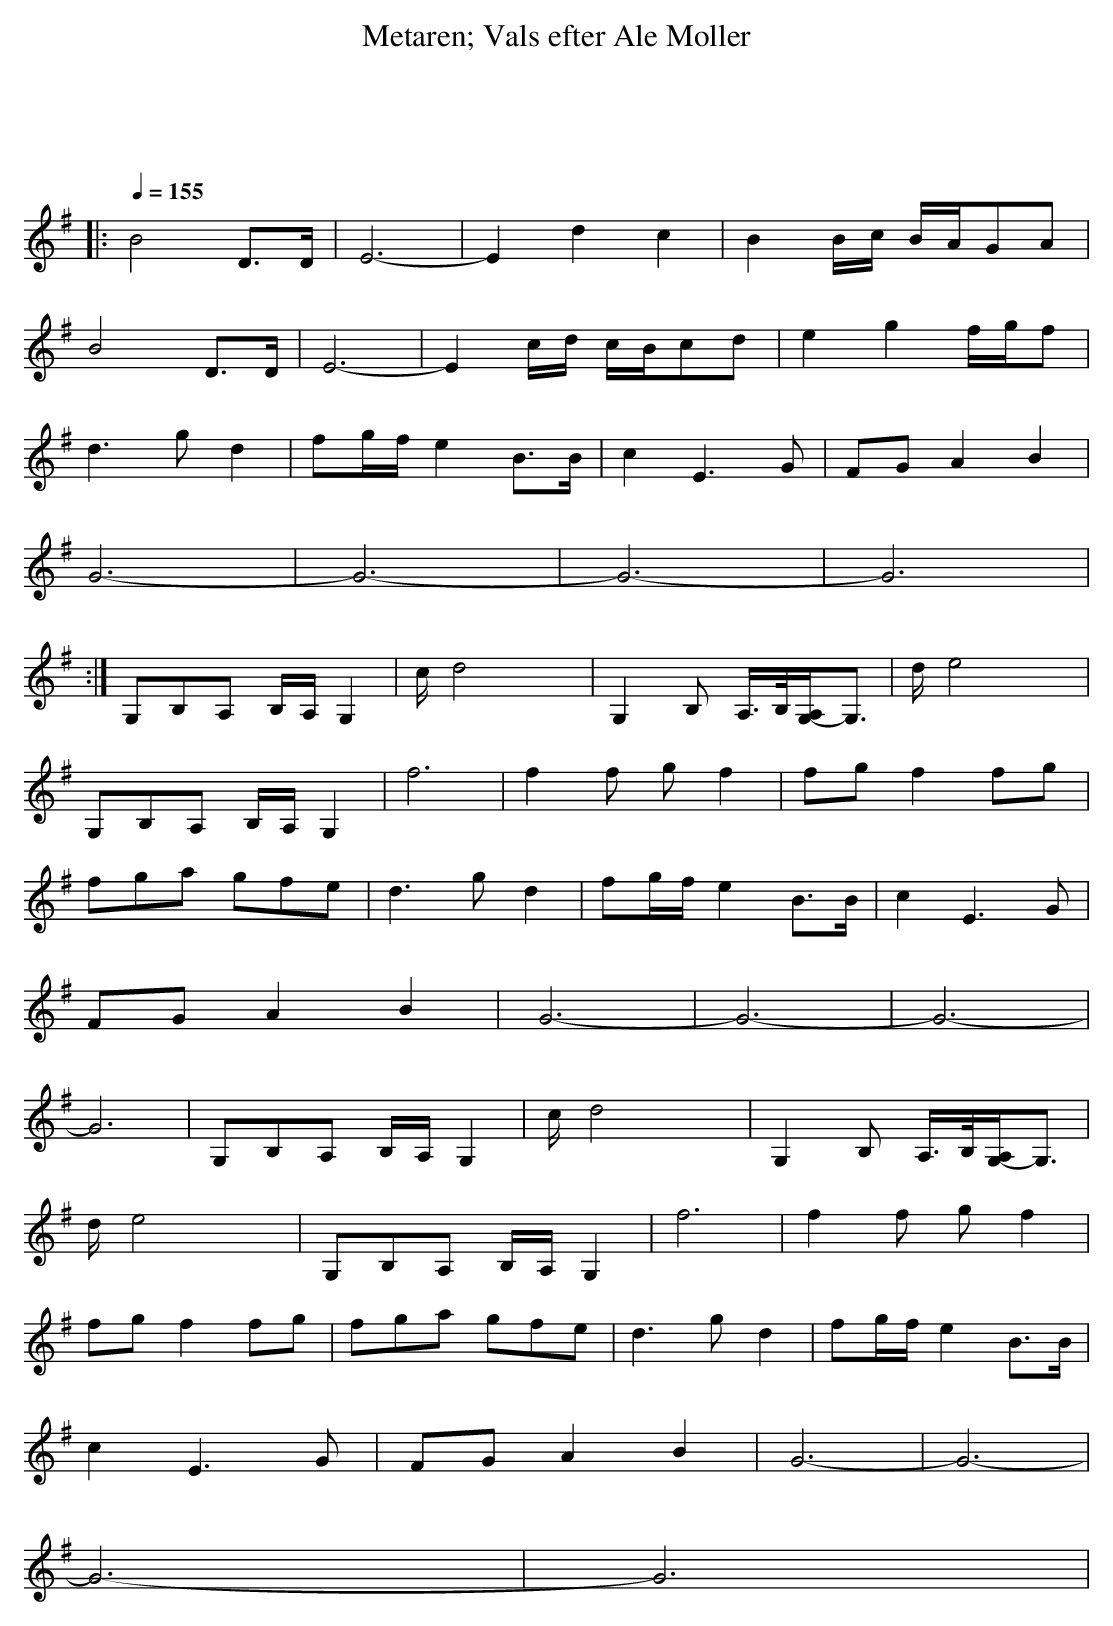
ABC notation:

X:1
T:Metaren; Vals efter Ale Moller
O:
M: 3/4
L: 1/8
Q:1/4=155
K:G % 1 sharps
|:
B4D3/2D/2| \
E6-| \
E2d2c2| \
B2B/2c/2 B/2A/2GA|
B4D3/2D/2| \
E6-| \
E2c/2d/2 c/2B/2cd| \
e2g2f/2g/2f|
d3 gd2| \
fg/2f/2e2B3/2B/2| \
c2E3G| \
FGA2B2|
G6-| \
G6-| \
G6-| \
G6|
:|
G,B,A, B,/2A,/2G,2| \
c/2d4x3/2| \
G,2B, A,/2>B,/2[A,/2G,/2-]G,3/2| \
d/2e4x3/2|
G,B,A, B,/2A,/2G,2| \
f6| \
f2f gf2| \
fgf2fg|
fga gfe| \
d3 gd2| \
fg/2f/2e2B3/2B/2| \
c2E3G|
FGA2B2| \
G6-| \
G6-| \
G6-|
G6| \
G,B,A, B,/2A,/2G,2| \
c/2d4x3/2| \
G,2B, A,/2>B,/2[A,/2G,/2-]G,3/2|
d/2e4x3/2| \
G,B,A, B,/2A,/2G,2| \
f6| \
f2f gf2|
fgf2fg| \
fga gfe| \
d3 gd2| \
fg/2f/2e2B3/2B/2|
c2E3G| \
FGA2B2| \
G6-|G6-|
G6-|G6|
:|
